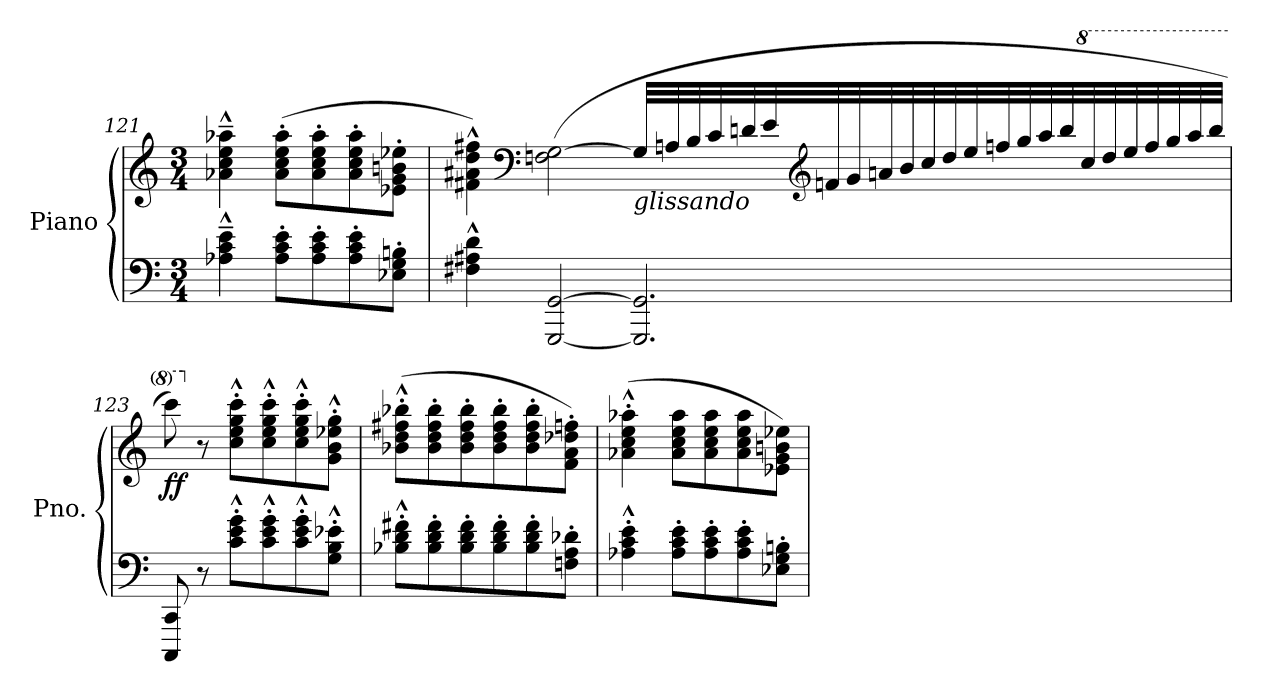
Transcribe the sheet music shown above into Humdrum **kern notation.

**kern	**kern	**dynam
*part1	*part1	*part1
*staff2	*staff1	*staff1/2
*I"Piano	*	*
*I'Pno.	*	*
*clefF4	*clefG2	*
*k[]	*k[]	*
*M3/4	*M3/4	*
=121	=121	=121
4A-X\~^^ 4c\~^^ 4e\~^^	4a-X\~^^ 4cc\~^^ 4ee\~^^ 4aa-X\~^^	.
8A-\' 8c\' 8e\'L	(>8a-\' 8cc\' 8ee\' 8aa-\'L	.
8A-\' 8c\' 8e\'	8a-\' 8cc\' 8ee\' 8aa-\'	.
8A-\' 8c\' 8e\'	8a-\' 8cc\' 8ee\' 8aa-\'	.
8E-X\' 8G\' 8Bn\'J	8e-X\' 8g\' 8bn\' 8ee-X\'J	.
!!LO:PB:g=z
=122	=122	=122
4F#X\^^ 4A#X\^^ 4d\^^	4f#X\^^ 4a#X\^^ 4dd\^^ 4ff#X\^^)	.
*	*clefF4	*
[2GGG/ [2GG/	(<2Fn\ [2G\	.
!	!LO:TX:b:i:t=glissando	!
2.GGG/] 2.GG/]	32G!/LLL]	.
.	32An!/	.
.	32B!/	.
.	32c!/	.
.	32dn!/	.
.	32e!/	.
*	*clefG2	*
.	32fn!/	.
.	32g!/	.
.	32an!/	.
.	32b!/	.
.	32cc!/	.
.	32dd!/	.
.	32ee!/	.
.	32ffn!/	.
.	32gg!/	.
.	32aa!/	.
.	32bb!/	.
*	*8va	*
.	32ccc!/	.
.	32ddd!/	.
.	32eee!/	.
.	32fff!/	.
.	32ggg!/	.
.	32aaa!/	.
.	32bbb!/JJJ	.
=123	=123	=123
!	!	!LO:DY:b
8CCC/ 8CC/	8cccc\)	ff
*	*X8va	*
8r	8r	.
8c\'^^ 8e\'^^ 8g\'^^L	8cc\'^^ 8ee\'^^ 8gg\'^^ 8ccc\'^^L	.
8c\'^^ 8e\'^^ 8g\'^^	8cc\'^^ 8ee\'^^ 8gg\'^^ 8ccc\'^^	.
8c\'^^ 8e\'^^ 8g\'^^	8cc\'^^ 8ee\'^^ 8gg\'^^ 8ccc\'^^	.
8G\'^^ 8B\'^^ 8e-X\'^^J	8g\'^^ 8b\'^^ 8ee-X\'^^ 8gg\'^^J	.
=124	=124	=124
8B-X\'^^ 8d\'^^ 8f#X\'^^L	(>8b-X\'^^ 8dd\'^^ 8ff#X\'^^ 8bb-X\'^^L	.
8B-\' 8d\' 8f#\'	8b-\' 8dd\' 8ff#\' 8bb-\'	.
8B-\' 8d\' 8f#\'	8b-\' 8dd\' 8ff#\' 8bb-\'	.
8B-\' 8d\' 8f#\'	8b-\' 8dd\' 8ff#\' 8bb-\'	.
8B-\' 8d\' 8f#\'	8b-\' 8dd\' 8ff#\' 8bb-\'	.
8Fn\' 8A\' 8d-X\'J	8f\' 8a\' 8dd-X\' 8ffn\'J)	.
!!LO:LB:g=z
=125	=125	=125
4A-X\'^^ 4c\'^^ 4e\'^^	(>4a-X\'^^ 4cc\'^^ 4ee\'^^ 4aa-X\'^^	.
8A-\' 8c\' 8e\'L	8a-\ 8cc\ 8ee\ 8aa-\L	.
8A-\' 8c\' 8e\'	8a-\ 8cc\ 8ee\ 8aa-\	.
8A-\' 8c\' 8e\'	8a-\ 8cc\ 8ee\ 8aa-\	.
8E-X\' 8G\' 8Bn\'J	8e-X\ 8g\ 8bn\ 8ee-X\J)	.
=	=	=
*-	*-	*-
